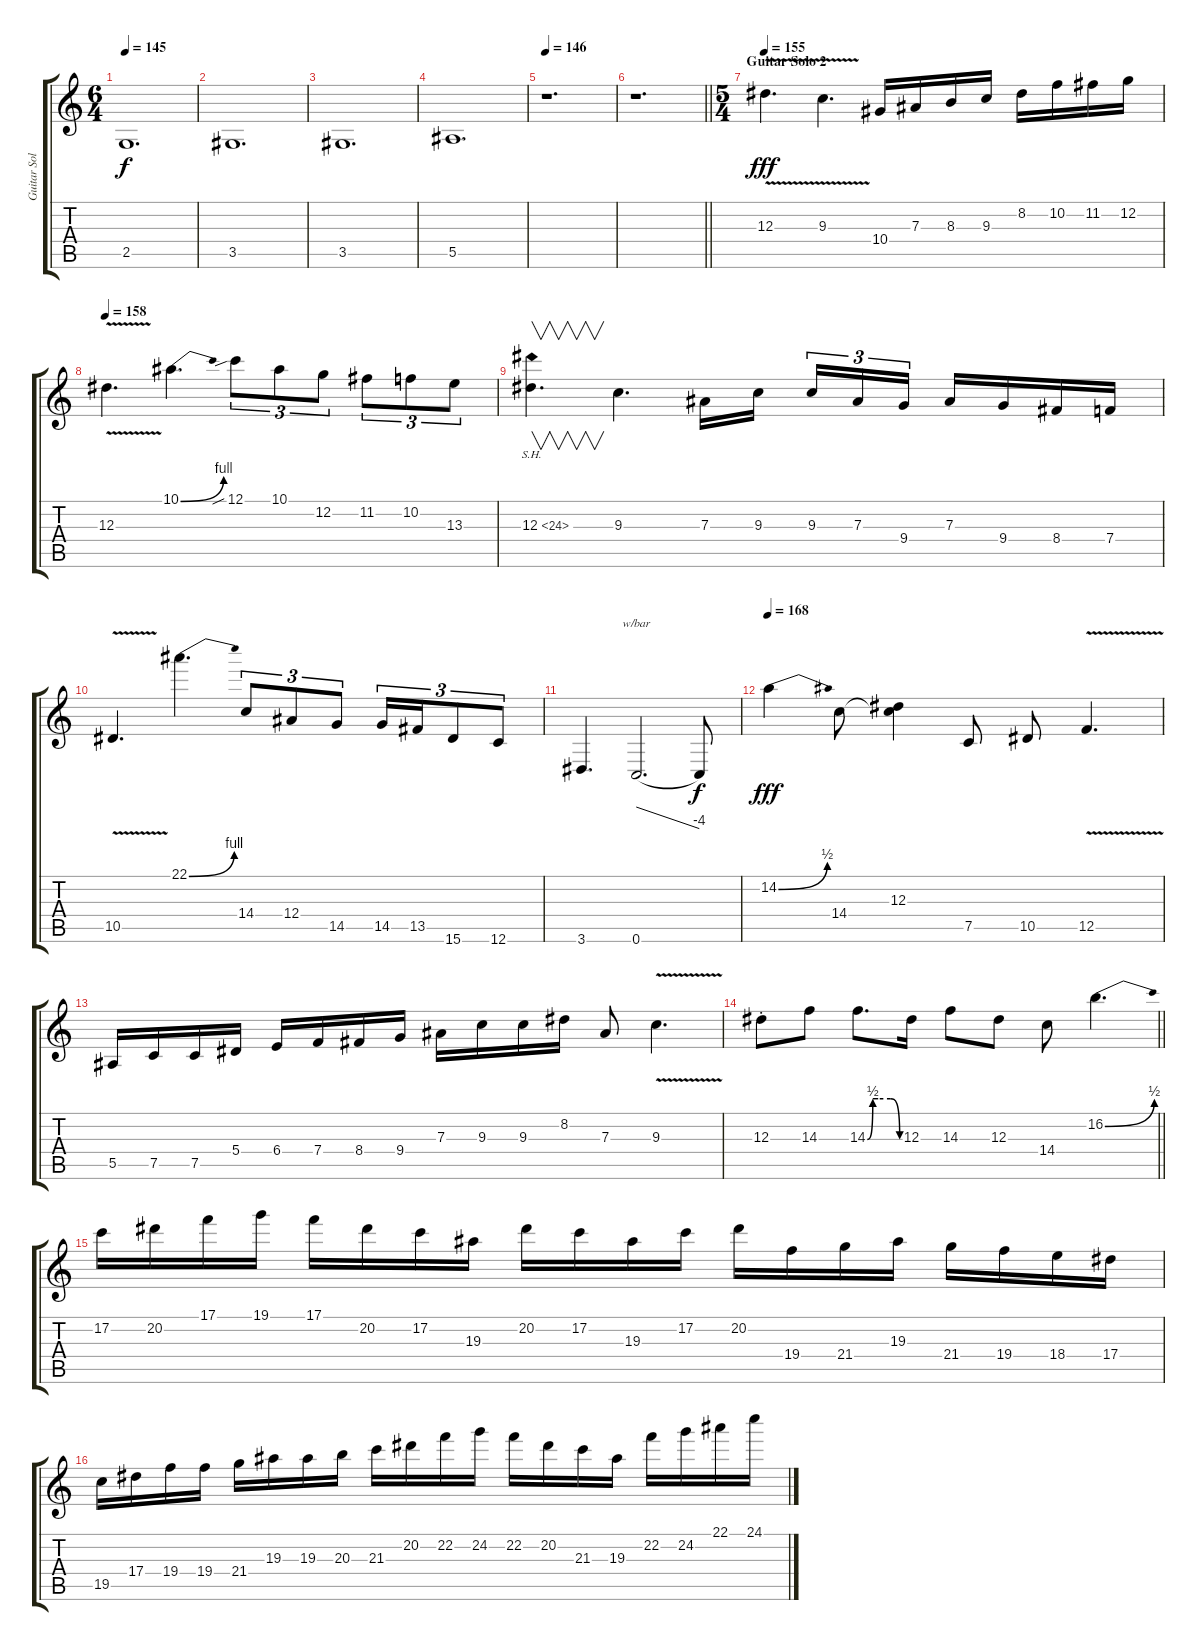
\track ("Guitar Solo" "Guitar Sol") {instrument distortionguitar}
\staff {score tabs}
\tuning (C4 G3 Eb3 Bb2 F2 C2) {hide}
\ts (6 4)
\tempo 145
\clef g2
\ks c
2.5.1{d dy f} |
3.5.1{d} |
3.5.1{d} |
5.5.1{d} |
\tempo 146
r.1{d} |
\barLineRight lightlight
r.1{d} |
\ts (5 4)
\section ("" "Guitar Solo 2")
\tempo 155
12.3{v}.4{d dy fff instrument distortionguitar} 9.3{v}.4{d} 10.4.16 7.3.16 8.3.16 9.3.16 8.2.16 10.2.16 11.2.16 12.2.16 |
\tempo 158
12.3{v}.4{d} 10.1{be (bend 0 0 60 4)}.4{d} 12.1{sib}.8{tu (3 2)} 10.1.8{tu (3 2)} 12.2.8{tu (3 2)} 11.2.8{tu (3 2)} 10.2.8{tu (3 2)} 13.3.8{tu (3 2)} |
12.3{sh 12}.4{v d} 9.3.4{d} 7.3.16 9.3.16{beam splitsecondary} 9.3.16{tu (3 2)} 7.3.16{tu (3 2)} 9.4.16{tu (3 2)} 7.3.16 9.4.16 8.4.16 7.4.16 |
10.5{v}.4{d} 22.1{be (bend 0 0 60 4)}.4{d} 14.4.8{tu (3 2)} 12.4.8{tu (3 2)} 14.5.8{tu (3 2)} 14.5.16{tu (3 2)} 13.5.16{tu (3 2)} 15.6.8{tu (3 2)} 12.6.8{tu (3 2)} |
3.6.4{d} 0.6.2{d tbe (dive default 0 0 60 -16)} 0.6{t}.8{dy f} |
\tempo 168
14.2{be (bend 0 0 60 2)}.4{dy fff} 14.4.8 (12.3 14.4{t}).4 7.5.8 10.5.8 12.5{v}.4{d} |
5.5.16 7.5.16 7.5.16 5.4.16 6.4.16 7.4.16 8.4.16 9.4.16 7.3.16 9.3.16 9.3.16 8.2.16 7.3.8 9.3{v}.4{d} |
\barLineRight lightlight
12.3{st}.8 14.3.8 14.3{be (custom 0 0 10 2 20 2 43 2 60 0)}.8{d} 12.3.16 14.3.8 12.3.8 14.4.8 16.2{be (bend 0 0 60 2)}.4{d} |
17.2.16 20.2.16 17.1.16 19.1.16 17.1.16 20.2.16 17.2.16 19.3.16 20.2.16 17.2.16 19.3.16 17.2.16 20.2.16 19.4.16 21.4.16 19.3.16 21.4.16 19.4.16 18.4.16 17.4.16 |
19.5.16 17.4.16 19.4.16 19.4.16 21.4.16 19.3.16 19.3.16 20.3.16 21.3.16 20.2.16 22.2.16 24.2.16 22.2.16 20.2.16 21.3.16 19.3.16 22.2.16 24.2.16 22.1.16 24.1.16
